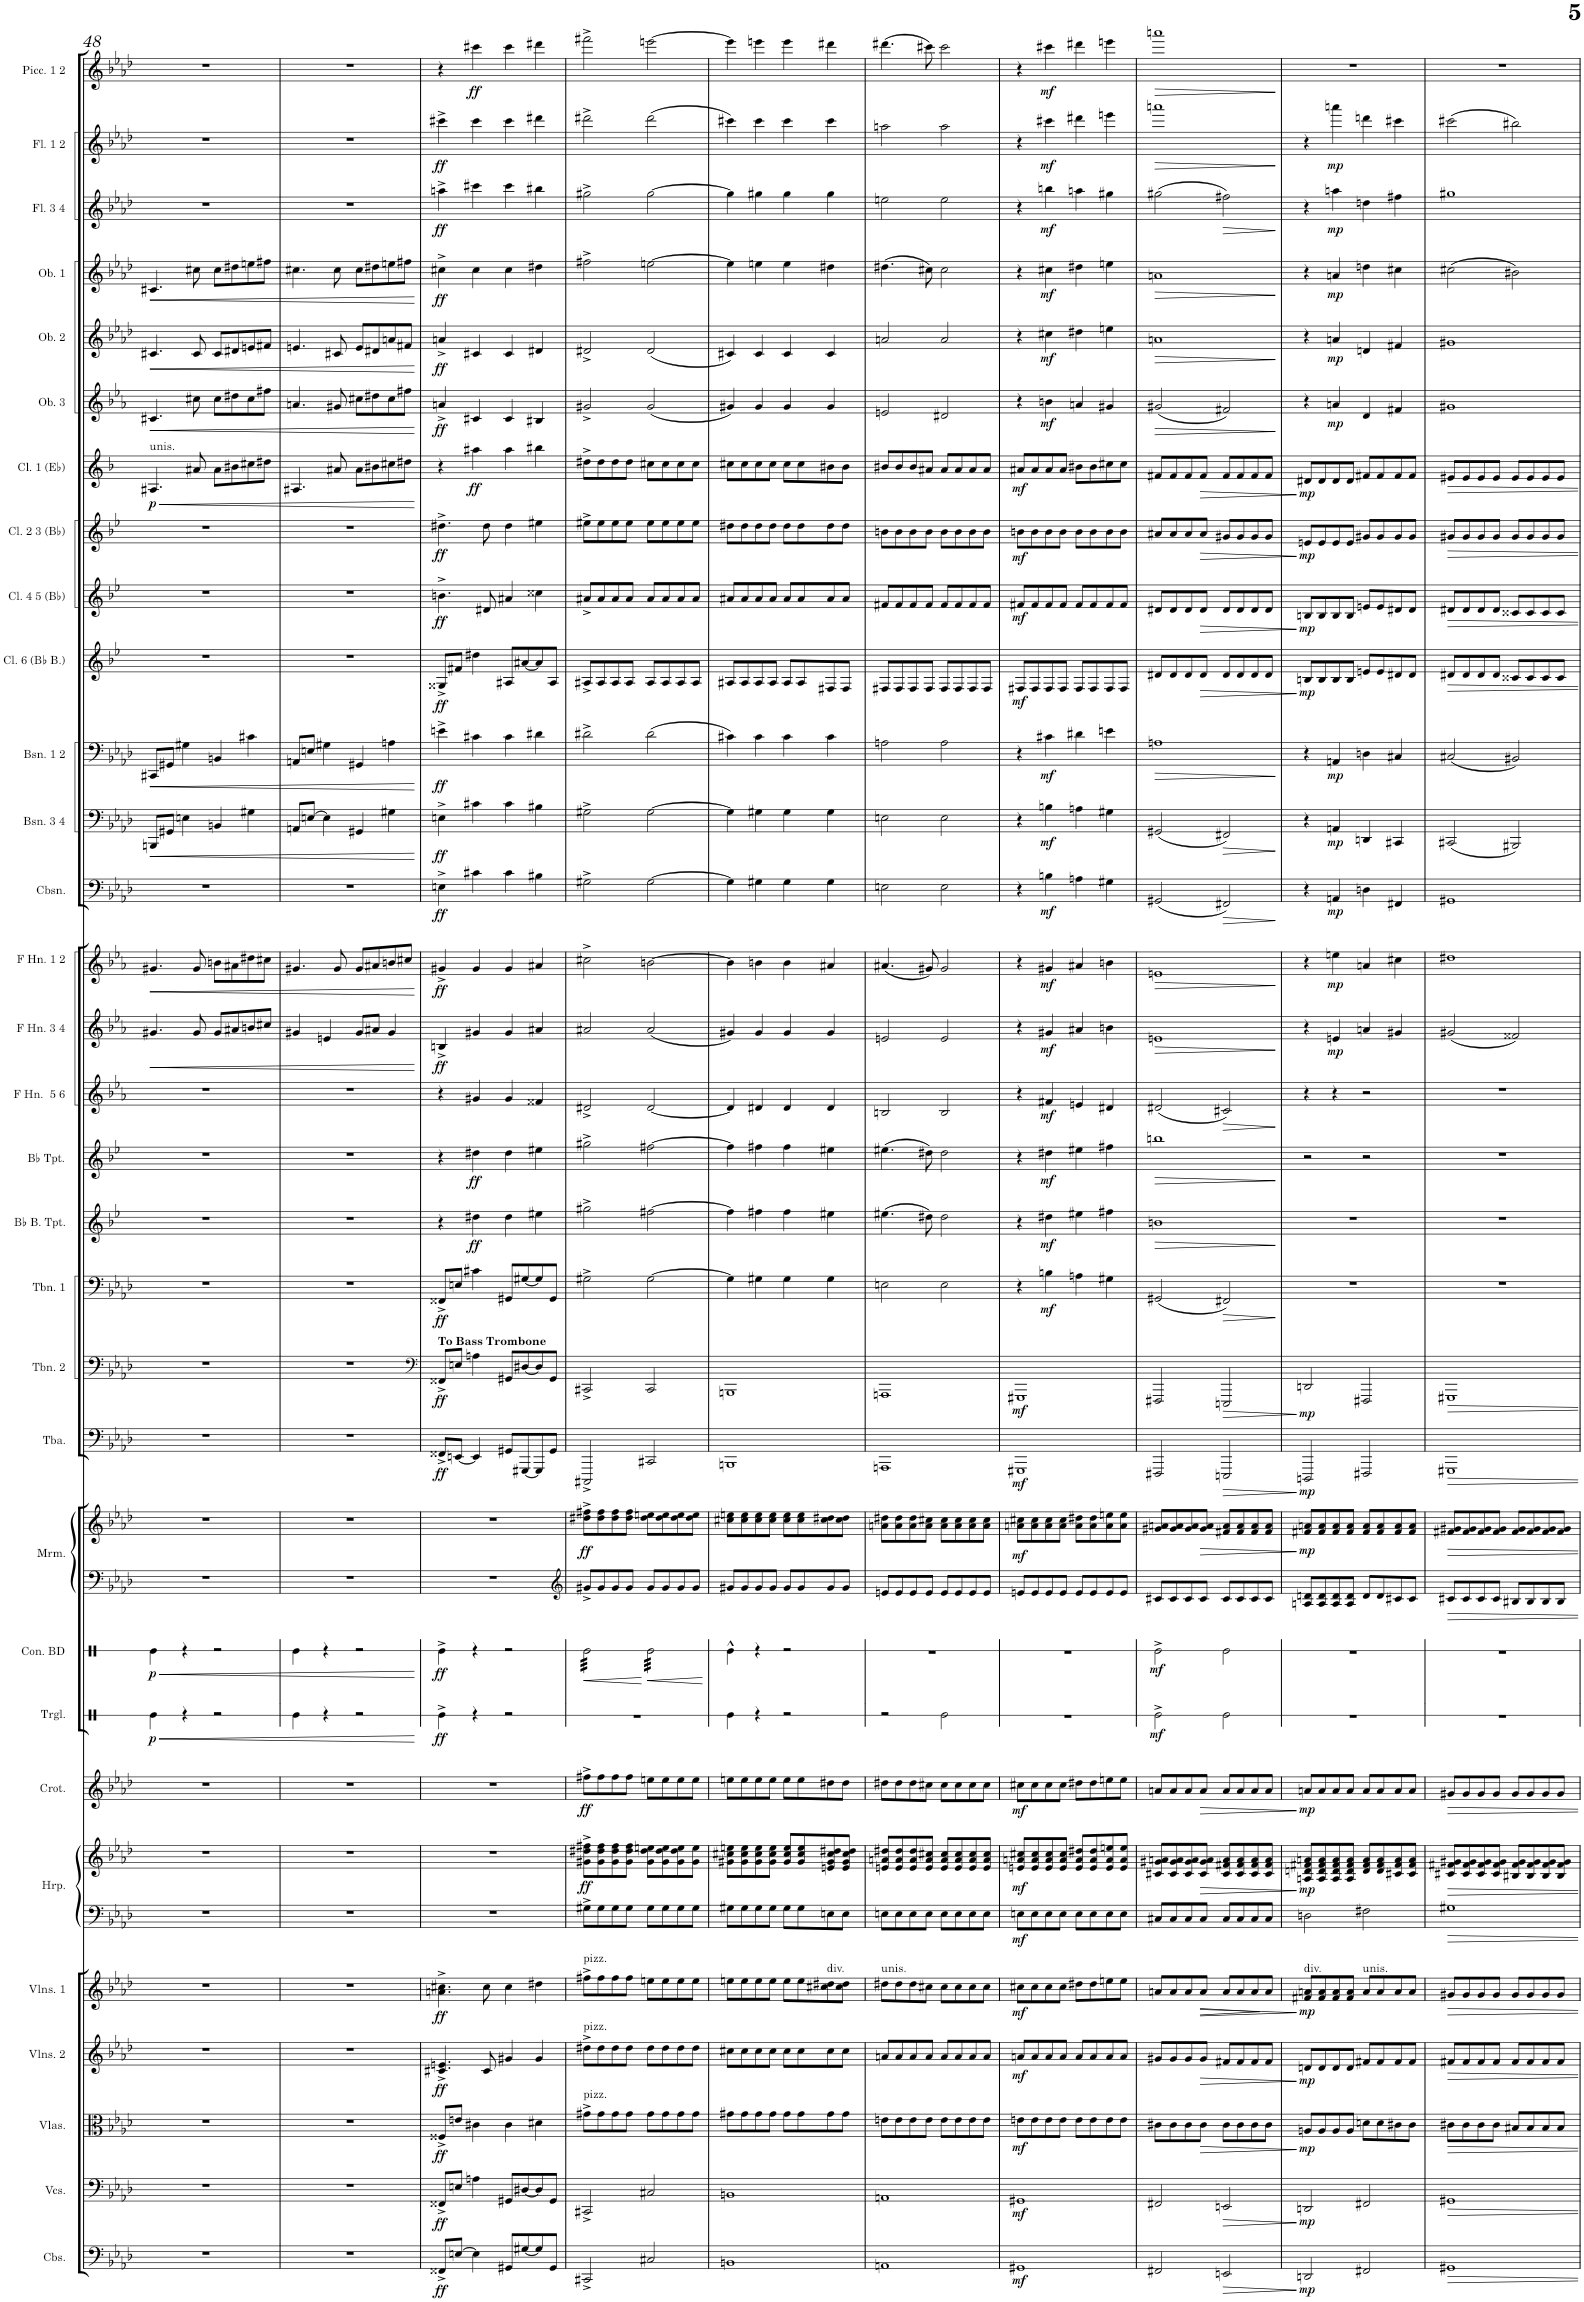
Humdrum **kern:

**kern	**dynam	**kern	**dynam	**kern	**dynam	**kern	**dynam	**kern	**dynam	**kern	**kern	**dynam	**kern	**dynam	**kern	**dynam	**kern	**dynam	**kern	**kern	**dynam	**kern	**dynam	**kern	**dynam	**kern	**dynam	**kern	**dynam	**kern	**dynam	**kern	**dynam	**kern	**dynam	**kern	**dynam	**kern	**dynam	**kern	**dynam	**kern	**dynam	**kern	**dynam	**kern	**dynam	**kern	**dynam	**kern	**dynam	**kern	**dynam	**kern	**dynam	**kern	**dynam	**kern	**dynam	**kern	**dynam	**kern	**dynam
*part31	*part31	*part30	*part30	*part29	*part29	*part28	*part28	*part27	*part27	*part26	*part26	*part26	*part25	*part25	*part24	*part24	*part23	*part23	*part22	*part22	*part22	*part21	*part21	*part20	*part20	*part19	*part19	*part18	*part18	*part17	*part17	*part16	*part16	*part15	*part15	*part14	*part14	*part13	*part13	*part12	*part12	*part11	*part11	*part10	*part10	*part9	*part9	*part8	*part8	*part7	*part7	*part6	*part6	*part5	*part5	*part4	*part4	*part3	*part3	*part2	*part2	*part1	*part1
*staff33	*staff33	*staff32	*staff32	*staff31	*staff31	*staff30	*staff30	*staff29	*staff29	*staff28	*staff27	*staff27/28	*staff26	*staff26	*staff25	*staff25	*staff24	*staff24	*staff23	*staff22	*staff22/23	*staff21	*staff21	*staff20	*staff20	*staff19	*staff19	*staff18	*staff18	*staff17	*staff17	*staff16	*staff16	*staff15	*staff15	*staff14	*staff14	*staff13	*staff13	*staff12	*staff12	*staff11	*staff11	*staff10	*staff10	*staff9	*staff9	*staff8	*staff8	*staff7	*staff7	*staff6	*staff6	*staff5	*staff5	*staff4	*staff4	*staff3	*staff3	*staff2	*staff2	*staff1	*staff1
*I"Contrabasses	*	*I"Violoncellos	*	*I"Violas	*	*I"Violins 2	*	*I"Violins 1	*	*I"Harp	*	*	*I"Crotales	*	*I"Triangle	*	*I"Concert Bass Drum	*	*I"Marimba	*	*	*I"Tuba	*	*I"Trombone 2	*	*I"Trombone 1	*	*I"Bb Bass Trumpet	*	*I"Bb Trumpet	*	*I"F Horn 5 &amp; 6	*	*I"F Horn 3 &amp; 4	*	*I"F Horn 1 &amp; 2	*	*I"Contrabassoon	*	*I"Bassoon 3 &amp; 4	*	*I"Bassoon 1 &amp; 2	*	*I"Clarinet 6 (Bb Bass)	*	*I"Clarinet 4 &amp; 5 (Bb)	*	*I"Clarinet 2 &amp; 3 (Bb)	*	*I"Clarinet 1 (Eb)	*	*I"Oboe 3 (E. Hn.)	*	*I"Oboe 2	*	*I"Oboe 1	*	*I"Flute 3 &amp; 4	*	*I"Flute 1 &amp; 2	*	*I"Piccolo 1 &amp; 2	*
*I'Cbs.	*	*I'Vcs.	*	*I'Vlas.	*	*I'Vlns. 2	*	*I'Vlns. 1	*	*I'Hrp.	*	*	*I'Crot.	*	*I'Trgl.	*	*I'Con. BD	*	*I'Mrm.	*	*	*I'Tba.	*	*I'Tbn. 2	*	*I'Tbn. 1	*	*I'Bb B. Tpt.	*	*I'Bb Tpt.	*	*I'F Hn. 5 6	*	*I'F Hn. 3 4	*	*I'F Hn. 1 2	*	*I'Cbsn.	*	*I'Bsn. 3 4	*	*I'Bsn. 1 2	*	*I'Cl. 6 (Bb B.)	*	*I'Cl. 4 5 (Bb)	*	*I'Cl. 2 3 (Bb)	*	*I'Cl. 1 (Eb)	*	*I'Ob. 3	*	*I'Ob. 2	*	*I'Ob. 1	*	*I'Fl. 3 4	*	*I'Fl. 1 2	*	*I'Picc. 1 2	*
!!LO:PB:g=z
*clefF4	*	*clefF4	*	*clefC3	*	*clefG2	*	*clefG2	*	*clefF4	*clefG2	*	*clefG2	*	*clefX	*	*clefX	*	*clefF4	*clefG2	*	*clefF4	*	*clefF4	*	*clefF4	*	*clefG2	*	*clefG2	*	*clefG2	*	*clefF4	*	*clefF4	*	*clefF4	*	*clefF4	*	*clefF4	*	*clefG2	*	*clefG2	*	*clefG2	*	*clefG2	*	*clefG2	*	*clefG2	*	*clefG2	*	*clefG2	*	*clefG2	*	*clefG2	*
*Trd7c12	*	*	*	*	*	*	*	*	*	*	*	*	*Trd-14c-24	*	*	*	*	*	*	*	*	*	*	*	*	*	*	*Trd8c14	*	*Trd1c2	*	*Trd4c7	*	*Trd4c7	*	*Trd4c7	*	*Trd7c12	*	*	*	*	*	*Trd8c14	*	*Trd1c2	*	*Trd1c2	*	*Trd-2c-3	*	*Trd4c7	*	*	*	*	*	*	*	*	*	*Trd-7c-12	*
*k[b-e-a-d-]	*	*k[b-e-a-d-]	*	*k[b-e-a-d-]	*	*k[b-e-a-d-]	*	*k[b-e-a-d-]	*	*k[b-e-a-d-]	*k[b-e-a-d-]	*	*k[b-e-a-d-]	*	*k[]	*	*k[]	*	*k[b-e-a-d-]	*k[b-e-a-d-]	*	*k[b-e-a-d-]	*	*k[b-e-a-d-]	*	*k[b-e-a-d-]	*	*k[b-e-]	*	*k[b-e-]	*	*k[b-e-a-]	*	*k[b-e-a-]	*	*k[b-e-a-]	*	*k[b-e-a-d-]	*	*k[b-e-a-d-]	*	*k[b-e-a-d-]	*	*k[b-e-]	*	*k[b-e-]	*	*k[b-e-]	*	*k[b-]	*	*k[b-e-a-]	*	*k[b-e-a-d-]	*	*k[b-e-a-d-]	*	*k[b-e-a-d-]	*	*k[b-e-a-d-]	*	*k[b-e-a-d-]	*
*M4/4	*	*M4/4	*	*M4/4	*	*M4/4	*	*M4/4	*	*M4/4	*M4/4	*	*M4/4	*	*M4/4	*	*M4/4	*	*M4/4	*M4/4	*	*M4/4	*	*M4/4	*	*M4/4	*	*M4/4	*	*M4/4	*	*M4/4	*	*M4/4	*	*M4/4	*	*M4/4	*	*M4/4	*	*M4/4	*	*M4/4	*	*M4/4	*	*M4/4	*	*M4/4	*	*M4/4	*	*M4/4	*	*M4/4	*	*M4/4	*	*M4/4	*	*M4/4	*
=48	=48	=48	=48	=48	=48	=48	=48	=48	=48	=48	=48	=48	=48	=48	=48	=48	=48	=48	=48	=48	=48	=48	=48	=48	=48	=48	=48	=48	=48	=48	=48	=48	=48	=48	=48	=48	=48	=48	=48	=48	=48	=48	=48	=48	=48	=48	=48	=48	=48	=48	=48	=48	=48	=48	=48	=48	=48	=48	=48	=48	=48	=48	=48
!	!	!	!	!	!	!	!	!	!	!	!	!	!	!	!	!	!	!	!	!	!	!	!	!	!	!	!	!	!	!	!	!	!	!	!	!	!	!	!	!	!	!	!	!	!	!	!	!	!	!LO:TX:a:t=unis.	!	!	!	!	!	!	!	!	!	!	!	!	!
!	!	!	!	!	!	!	!	!	!	!	!	!	!	!	!	!LO:HP:b	!	!LO:HP:b	!	!	!	!	!	!	!	!	!	!	!	!	!	!	!	!	!LO:HP:b	!	!LO:HP:b	!	!	!	!LO:HP:b	!	!LO:HP:b	!	!	!	!	!	!	!	!LO:HP:b	!	!LO:HP:b	!	!LO:HP:b	!	!LO:HP:b	!	!	!	!	!	!
!	!	!	!	!	!	!	!	!	!	!	!	!	!	!	!	!LO:DY:n=1:b	!	!LO:DY:n=1:b	!	!	!	!	!	!	!	!	!	!	!	!	!	!	!	!	!	!	!	!	!	!	!	!	!	!	!	!	!	!	!	!	!LO:DY:n=1:b	!	!	!	!	!	!	!	!	!	!	!	!
1r	.	1r	.	1r	.	1r	.	1r	.	1r	1r	.	1r	.	4Re\	< p	4Re\	< p	1r	1r	.	1r	.	1r	.	1r	.	1r	.	1r	.	1r	.	4.g#X/	<	4.g#X/	<	1r	.	8BBBn/L	<	8CC#X/L	<	1r	.	1r	.	1r	.	4.A#X/	< p	4.c#X/	<	4.c#X/	<	4.c#X/	<	1r	.	1r	.	1r	.
.	.	.	.	.	.	.	.	.	.	.	.	.	.	.	.	.	.	.	.	.	.	.	.	.	.	.	.	.	.	.	.	.	.	.	.	.	.	.	.	8GG#X/J	.	8GG#X/J	.	.	.	.	.	.	.	.	.	.	.	.	.	.	.	.	.	.	.	.	.
.	.	.	.	.	.	.	.	.	.	.	.	.	.	.	4r	.	4r	.	.	.	.	.	.	.	.	.	.	.	.	.	.	.	.	.	.	.	.	.	.	4En\	.	4G#X\	.	.	.	.	.	.	.	.	.	.	.	.	.	.	.	.	.	.	.	.	.
.	.	.	.	.	.	.	.	.	.	.	.	.	.	.	.	.	.	.	.	.	.	.	.	.	.	.	.	.	.	.	.	.	.	8g#/	.	8g#/	.	.	.	.	.	.	.	.	.	.	.	.	.	8a#X/	.	8cc#X\	.	8c#/	.	8cc#X\	.	.	.	.	.	.	.
.	.	.	.	.	.	.	.	.	.	.	.	.	.	.	2r	.	2r	.	.	.	.	.	.	.	.	.	.	.	.	.	.	.	.	8g#/L	.	8bn\L	.	.	.	4BBn/	.	4BBn/	.	.	.	.	.	.	.	8a#\L	.	8cc#\L	.	8c#/L	.	8cc#\L	.	.	.	.	.	.	.
.	.	.	.	.	.	.	.	.	.	.	.	.	.	.	.	.	.	.	.	.	.	.	.	.	.	.	.	.	.	.	.	.	.	8a#X/	.	8a#X\	.	.	.	.	.	.	.	.	.	.	.	.	.	8b#X\	.	8dd#X\	.	8d#X/	.	8dd#X\	.	.	.	.	.	.	.
.	.	.	.	.	.	.	.	.	.	.	.	.	.	.	.	.	.	.	.	.	.	.	.	.	.	.	.	.	.	.	.	.	.	8bn/	.	8dd#X\	.	.	.	4G#X\	.	4c#X\	.	.	.	.	.	.	.	8cc#X\	.	8cc#\	.	8en/	.	8een\	.	.	.	.	.	.	.
.	.	.	.	.	.	.	.	.	.	.	.	.	.	.	.	.	.	.	.	.	.	.	.	.	.	.	.	.	.	.	.	.	.	8cc#X/J	.	8cc#X\J	.	.	.	.	.	.	.	.	.	.	.	.	.	8dd#X\J	.	8ff#X\J	.	8f#X/J	.	8ff#X\J	.	.	.	.	.	.	.
=49	=49	=49	=49	=49	=49	=49	=49	=49	=49	=49	=49	=49	=49	=49	=49	=49	=49	=49	=49	=49	=49	=49	=49	=49	=49	=49	=49	=49	=49	=49	=49	=49	=49	=49	=49	=49	=49	=49	=49	=49	=49	=49	=49	=49	=49	=49	=49	=49	=49	=49	=49	=49	=49	=49	=49	=49	=49	=49	=49	=49	=49	=49	=49
1r	.	1r	.	1r	.	1r	.	1r	.	1r	1r	.	1r	.	4Re\	.	4Re\	.	1r	1r	.	1r	.	1r	.	1r	.	1r	.	1r	.	1r	.	4g#X/	.	4.g#X/	.	1r	.	8AAn/L	.	8AAn/L	.	1r	.	1r	.	1r	.	4.A#X/	.	4.an/	.	4.en/	.	4.cc#X\	.	1r	.	1r	.	1r	.
.	.	.	.	.	.	.	.	.	.	.	.	.	.	.	.	.	.	.	.	.	.	.	.	.	.	.	.	.	.	.	.	.	.	.	.	.	.	.	.	[8En/J	.	8En/J	.	.	.	.	.	.	.	.	.	.	.	.	.	.	.	.	.	.	.	.	.
.	.	.	.	.	.	.	.	.	.	.	.	.	.	.	4r	.	4r	.	.	.	.	.	.	.	.	.	.	.	.	.	.	.	.	4en/	.	.	.	.	.	4E\]	.	4G#X\	.	.	.	.	.	.	.	.	.	.	.	.	.	.	.	.	.	.	.	.	.
.	.	.	.	.	.	.	.	.	.	.	.	.	.	.	.	.	.	.	.	.	.	.	.	.	.	.	.	.	.	.	.	.	.	.	.	8g#/	.	.	.	.	.	.	.	.	.	.	.	.	.	8a#X/	.	8g#X/	.	8c#X/	.	8cc#\	.	.	.	.	.	.	.
.	.	.	.	.	.	.	.	.	.	.	.	.	.	.	2r	.	2r	.	.	.	.	.	.	.	.	.	.	.	.	.	.	.	.	8g#/L	.	8g#/L	.	.	.	4GG#X/	.	4GG#X/	.	.	.	.	.	.	.	8a#\L	.	8cc#X\L	.	8e/L	.	8cc#\L	.	.	.	.	.	.	.
.	.	.	.	.	.	.	.	.	.	.	.	.	.	.	.	.	.	.	.	.	.	.	.	.	.	.	.	.	.	.	.	.	.	8a#X/J	.	8a#X/	.	.	.	.	.	.	.	.	.	.	.	.	.	8b#X\	.	8dd#X\	.	8d#X/	.	8dd#X\	.	.	.	.	.	.	.
.	.	.	.	.	.	.	.	.	.	.	.	.	.	.	.	.	.	.	.	.	.	.	.	.	.	.	.	.	.	.	.	.	.	4g#/	.	8bn/	.	.	.	4G#X\	.	4An\	.	.	.	.	.	.	.	8cc#X\	.	8cc#\	.	8an/	.	8een\	.	.	.	.	.	.	.
.	.	.	.	.	.	.	.	.	.	.	.	.	.	.	.	.	.	.	.	.	.	.	.	.	.	.	.	.	.	.	.	.	.	.	.	8cc#X/J	.	.	.	.	.	.	.	.	.	.	.	.	.	8dd#X\J	.	8ff#X\J	.	8f#X/J	.	8ff#X\J	.	.	.	.	.	.	.
.	.	.	.	.	.	.	.	.	.	.	.	.	.	.	.	[	.	[	.	.	.	.	.	.	.	.	.	.	.	.	.	.	.	.	[	.	[	.	.	.	[	.	[	.	.	.	.	.	.	.	[	.	[	.	[	.	[	.	.	.	.	.	.
=50	=50	=50	=50	=50	=50	=50	=50	=50	=50	=50	=50	=50	=50	=50	=50	=50	=50	=50	=50	=50	=50	=50	=50	=50	=50	=50	=50	=50	=50	=50	=50	=50	=50	=50	=50	=50	=50	=50	=50	=50	=50	=50	=50	=50	=50	=50	=50	=50	=50	=50	=50	=50	=50	=50	=50	=50	=50	=50	=50	=50	=50	=50	=50
*	*	*	*	*	*	*	*	*	*	*	*	*	*	*	*	*	*	*	*	*	*	*	*	*clefF4	*	*	*	*	*	*	*	*	*	*	*	*	*	*	*	*	*	*	*	*	*	*	*	*	*	*	*	*	*	*	*	*	*	*	*	*	*	*	*
!	!	!	!	!	!	!	!	!	!	!	!	!	!	!	!	!	!	!	!	!	!	!	!	!LO:TX:a:B:t=To Bass Trombone	!	!	!	!	!	!	!	!	!	!	!	!	!	!	!	!	!	!	!	!	!	!	!	!	!	!	!	!	!	!	!	!	!	!	!	!	!	!	!
!	!LO:DY:b	!	!LO:DY:b	!	!LO:DY:b	!	!LO:DY:b	!	!LO:DY:b	!	!	!	!	!	!	!LO:DY:b	!	!LO:DY:b	!	!	!	!	!LO:DY:b	!	!LO:DY:b	!	!LO:DY:b	!	!	!	!	!	!	!	!LO:DY:b	!	!LO:DY:b	!	!LO:DY:b	!	!LO:DY:b	!	!LO:DY:b	!	!LO:DY:b	!	!LO:DY:b	!	!LO:DY:b	!	!	!	!LO:DY:b	!	!LO:DY:b	!	!LO:DY:b	!	!LO:DY:b	!	!LO:DY:b	!	!
8FF##X^/L	ff	8FF##X^/L	ff	8F##X^/L	ff	4.c#X/^ 4.en/^	ff	4.an\^ 4.cc#X\^	ff	1r	1r	.	1r	.	4Re^\	ff	4Re^\	ff	1r	1r	.	8FF##X^/L	ff	8FF##X^/L	ff	8FF##X^/L	ff	4r	.	4r	.	4r	.	4Bn^/	ff	4g#X^/	ff	4En^\	ff	4En^\	ff	4en^\	ff	8G##X^/L	ff	4.bn^\	ff	4.dd#X^\	ff	4r	.	4an^/	ff	4an^/	ff	4cc#X^\	ff	4aan^\	ff	4ccc#X^\	ff	4r	.
[8En/J	.	8En/J	.	8en/J	.	.	.	.	.	.	.	.	.	.	.	.	.	.	.	.	.	[8EEn/J	.	8En/J	.	8En/J	.	.	.	.	.	.	.	.	.	.	.	.	.	.	.	.	.	8f#X/J	.	.	.	.	.	.	.	.	.	.	.	.	.	.	.	.	.	.	.
!	!	!	!	!	!	!	!	!	!	!	!	!	!	!	!	!	!	!	!	!	!	!	!	!	!	!	!	!	!LO:DY:b	!	!LO:DY:b	!	!	!	!	!	!	!	!	!	!	!	!	!	!	!	!	!	!	!	!LO:DY:b	!	!	!	!	!	!	!	!	!	!	!	!LO:DY:b
4E\]	.	4An\	.	4c#X\	.	.	.	.	.	.	.	.	.	.	4r	.	4r	.	.	.	.	4EE/]	.	4An\	.	4c#X\	.	4dd#X\	ff	4dd#X\	ff	4g#X/	.	4g#X/	.	4g#/	.	4c#X\	.	4c#X\	.	4c#X\	.	4dd#X\	.	.	.	.	.	4aa#X\	ff	4c#X/	.	4c#X/	.	4cc#\	.	4ccc#X\	.	4ccc#\	.	4ccc#X\	ff
.	.	.	.	.	.	8c#/	.	8cc#\	.	.	.	.	.	.	.	.	.	.	.	.	.	.	.	.	.	.	.	.	.	.	.	.	.	.	.	.	.	.	.	.	.	.	.	.	.	8d#X/	.	8dd#\	.	.	.	.	.	.	.	.	.	.	.	.	.	.	.
8GG#X/L	.	8GG#X/L	.	4c#\	.	4g#X/	.	4cc#\	.	.	.	.	.	.	2r	.	2r	.	.	.	.	8GG#X/L	.	8GG#X/L	.	8GG#X/L	.	4dd#\	.	4dd#\	.	4g#/	.	4g#/	.	4g#/	.	4c#\	.	4c#\	.	4c#\	.	8A#X/L	.	4a#X/	.	4dd#\	.	4aa#\	.	4c#/	.	4c#/	.	4cc#\	.	4ccc#\	.	4ccc#\	.	4ccc#\	.
[8G#X/	.	[8D#X/	.	.	.	.	.	.	.	.	.	.	.	.	.	.	.	.	.	.	.	[8GGG#X/	.	[8D#X/	.	[8G#X/	.	.	.	.	.	.	.	.	.	.	.	.	.	.	.	.	.	[8a#X/	.	.	.	.	.	.	.	.	.	.	.	.	.	.	.	.	.	.	.
8G#/]	.	8D#/]	.	4d#X\	.	4g#/	.	4dd#X\	.	.	.	.	.	.	.	.	.	.	.	.	.	8GGG#/]	.	8D#/]	.	8G#/]	.	4ee#X\	.	4ee#X\	.	4f##X/	.	4a#X/	.	4a#X/	.	4B#X\	.	4B#X\	.	4d#X\	.	8a#/]	.	4cc##X\	.	4ee#X\	.	4bb#X\	.	4B#X/	.	4d#X/	.	4dd#X\	.	4bb#X\	.	4ddd#X\	.	4ddd#X\	.
8GG#/J	.	8GG#/J	.	.	.	.	.	.	.	.	.	.	.	.	.	.	.	.	.	.	.	8GG#/J	.	8GG#/J	.	8GG#/J	.	.	.	.	.	.	.	.	.	.	.	.	.	.	.	.	.	8A#/J	.	.	.	.	.	.	.	.	.	.	.	.	.	.	.	.	.	.	.
=51	=51	=51	=51	=51	=51	=51	=51	=51	=51	=51	=51	=51	=51	=51	=51	=51	=51	=51	=51	=51	=51	=51	=51	=51	=51	=51	=51	=51	=51	=51	=51	=51	=51	=51	=51	=51	=51	=51	=51	=51	=51	=51	=51	=51	=51	=51	=51	=51	=51	=51	=51	=51	=51	=51	=51	=51	=51	=51	=51	=51	=51	=51	=51
*	*	*	*	*	*	*	*	*	*	*	*	*	*	*	*	*	*	*	*clefG2	*	*	*	*	*	*	*	*	*	*	*	*	*	*	*	*	*	*	*	*	*	*	*	*	*	*	*	*	*	*	*	*	*	*	*	*	*	*	*	*	*	*	*	*
!	!	!	!	!	!	!	!	!LO:TX:a:t=pizz.	!	!	!	!	!	!	!	!	!	!	!	!	!	!	!	!	!	!	!	!	!	!	!	!	!	!	!	!	!	!	!	!	!	!	!	!	!	!	!	!	!	!	!	!	!	!	!	!	!	!	!	!	!	!	!
!	!	!	!	!	!	!LO:TX:a:t=pizz.	!	!	!	!	!	!	!	!	!	!	!	!	!	!	!	!	!	!	!	!	!	!	!	!	!	!	!	!	!	!	!	!	!	!	!	!	!	!	!	!	!	!	!	!	!	!	!	!	!	!	!	!	!	!	!	!	!
!	!	!	!	!LO:TX:a:t=pizz.	!	!	!	!	!	!	!	!	!	!	!	!	!	!	!	!	!	!	!	!	!	!	!	!	!	!	!	!	!	!	!	!	!	!	!	!	!	!	!	!	!	!	!	!	!	!	!	!	!	!	!	!	!	!	!	!	!	!	!
!	!	!	!	!	!	!	!	!	!	!	!	!LO:DY:b	!	!LO:DY:b	!	!	!	!LO:HP:b	!	!	!LO:DY:b	!	!	!	!	!	!	!	!	!	!	!	!	!	!	!	!	!	!	!	!	!	!	!	!	!	!	!	!	!	!	!	!	!	!	!	!	!	!	!	!	!	!
*	*	*	*	*	*	*	*	*	*	*	*	*	*	*	*	*	*tremolo	*	*	*	*	*	*	*	*	*	*	*	*	*	*	*	*	*	*	*	*	*	*	*	*	*	*	*	*	*	*	*	*	*	*	*	*	*	*	*	*	*	*	*	*	*	*
2CC#X^/	.	2CC#X^/	.	8g#X^\L	.	8dd#X^\L	.	8ff#X^\L	.	8G#X^\L	8g#X\^ 8dd#X\^ 8ff#X\^L	ff	8ff#X^\L	ff	1r	.	32Re\LLL	<	8g#X^/L	8dd#X\^ 8ff#X\^L	ff	2CCC#X^/	.	2CC#X^/	.	2G#X^\	.	2gg#X^\	.	2gg#X^\	.	2d#X^/	.	2a#X/	.	2cc#X^\	.	2G#X^\	.	2G#X^\	.	2d#X^\	.	8A#X^/L	.	8a#X^/L	.	8ee#X^\L	.	8dd#X^\L	.	2g#X^/	.	2d#X^/	.	2ff#X^\	.	2gg#X^\	.	2ddd#X^\	.	2fff#X^\	.
.	.	.	.	.	.	.	.	.	.	.	.	.	.	.	.	.	32Re\	.	.	.	.	.	.	.	.	.	.	.	.	.	.	.	.	.	.	.	.	.	.	.	.	.	.	.	.	.	.	.	.	.	.	.	.	.	.	.	.	.	.	.	.	.	.
.	.	.	.	.	.	.	.	.	.	.	.	.	.	.	.	.	32Re\	.	.	.	.	.	.	.	.	.	.	.	.	.	.	.	.	.	.	.	.	.	.	.	.	.	.	.	.	.	.	.	.	.	.	.	.	.	.	.	.	.	.	.	.	.	.
.	.	.	.	.	.	.	.	.	.	.	.	.	.	.	.	.	32Re\	.	.	.	.	.	.	.	.	.	.	.	.	.	.	.	.	.	.	.	.	.	.	.	.	.	.	.	.	.	.	.	.	.	.	.	.	.	.	.	.	.	.	.	.	.	.
.	.	.	.	8g#\	.	8dd#\	.	8ff#\	.	8G#\	8g#\ 8dd#\ 8ff#\	.	8ff#\	.	.	.	32Re\	.	8g#/	8dd#\ 8ff#\	.	.	.	.	.	.	.	.	.	.	.	.	.	.	.	.	.	.	.	.	.	.	.	8A#/	.	8a#/	.	8ee#\	.	8dd#\	.	.	.	.	.	.	.	.	.	.	.	.	.
.	.	.	.	.	.	.	.	.	.	.	.	.	.	.	.	.	32Re\	.	.	.	.	.	.	.	.	.	.	.	.	.	.	.	.	.	.	.	.	.	.	.	.	.	.	.	.	.	.	.	.	.	.	.	.	.	.	.	.	.	.	.	.	.	.
.	.	.	.	.	.	.	.	.	.	.	.	.	.	.	.	.	32Re\	.	.	.	.	.	.	.	.	.	.	.	.	.	.	.	.	.	.	.	.	.	.	.	.	.	.	.	.	.	.	.	.	.	.	.	.	.	.	.	.	.	.	.	.	.	.
.	.	.	.	.	.	.	.	.	.	.	.	.	.	.	.	.	32Re\	.	.	.	.	.	.	.	.	.	.	.	.	.	.	.	.	.	.	.	.	.	.	.	.	.	.	.	.	.	.	.	.	.	.	.	.	.	.	.	.	.	.	.	.	.	.
.	.	.	.	8g#\	.	8dd#\	.	8ff#\	.	8G#\	8g#\ 8dd#\ 8ff#\	.	8ff#\	.	.	.	32Re\	.	8g#/	8dd#\ 8ff#\	.	.	.	.	.	.	.	.	.	.	.	.	.	.	.	.	.	.	.	.	.	.	.	8A#/	.	8a#/	.	8ee#\	.	8dd#\	.	.	.	.	.	.	.	.	.	.	.	.	.
.	.	.	.	.	.	.	.	.	.	.	.	.	.	.	.	.	32Re\	.	.	.	.	.	.	.	.	.	.	.	.	.	.	.	.	.	.	.	.	.	.	.	.	.	.	.	.	.	.	.	.	.	.	.	.	.	.	.	.	.	.	.	.	.	.
.	.	.	.	.	.	.	.	.	.	.	.	.	.	.	.	.	32Re\	.	.	.	.	.	.	.	.	.	.	.	.	.	.	.	.	.	.	.	.	.	.	.	.	.	.	.	.	.	.	.	.	.	.	.	.	.	.	.	.	.	.	.	.	.	.
.	.	.	.	.	.	.	.	.	.	.	.	.	.	.	.	.	32Re\	.	.	.	.	.	.	.	.	.	.	.	.	.	.	.	.	.	.	.	.	.	.	.	.	.	.	.	.	.	.	.	.	.	.	.	.	.	.	.	.	.	.	.	.	.	.
.	.	.	.	8g#\J	.	8dd#\J	.	8ff#\J	.	8G#\J	8g#\ 8dd#\ 8ff#\J	.	8ff#\J	.	.	.	32Re\	.	8g#/J	8dd#\ 8ff#\J	.	.	.	.	.	.	.	.	.	.	.	.	.	.	.	.	.	.	.	.	.	.	.	8A#/J	.	8a#/J	.	8ee#\J	.	8dd#\J	.	.	.	.	.	.	.	.	.	.	.	.	.
.	.	.	.	.	.	.	.	.	.	.	.	.	.	.	.	.	32Re\	.	.	.	.	.	.	.	.	.	.	.	.	.	.	.	.	.	.	.	.	.	.	.	.	.	.	.	.	.	.	.	.	.	.	.	.	.	.	.	.	.	.	.	.	.	.
.	.	.	.	.	.	.	.	.	.	.	.	.	.	.	.	.	32Re\	.	.	.	.	.	.	.	.	.	.	.	.	.	.	.	.	.	.	.	.	.	.	.	.	.	.	.	.	.	.	.	.	.	.	.	.	.	.	.	.	.	.	.	.	.	.
.	.	.	.	.	.	.	.	.	.	.	.	.	.	.	.	.	32Re\JJJ	.	.	.	.	.	.	.	.	.	.	.	.	.	.	.	.	.	.	.	.	.	.	.	.	.	.	.	.	.	.	.	.	.	.	.	.	.	.	.	.	.	.	.	.	.	.
!	!	!	!	!	!	!	!	!	!	!	!	!	!	!	!	!	!	!LO:HP:n=1:b	!	!	!	!	!	!	!	!	!	!	!	!	!	!	!	!	!	!	!	!	!	!	!	!	!	!	!	!	!	!	!	!	!	!	!	!	!	!	!	!	!	!	!	!	!
2C#X/	.	2C#X/	.	8g#\L	.	8dd#\L	.	8een\L	.	8G#\L	8g#\ 8dd#\ 8een\L	.	8een\L	.	.	.	32Re\LLL	[ <	8g#/L	8dd#\ 8een\L	.	2CC#X/	.	2CC#/	.	[2G#\	.	[2ff#X\	.	[2ff#X\	.	[2d#/	.	(2a#/	.	[2bn\	.	[2G#\	.	[2G#\	.	(2d#\	.	8A#/L	.	8a#/L	.	8ee#\L	.	8cc#X\L	.	(2g#/	.	(2d#/	.	[2een\	.	[2gg#\	.	(2ddd#\	.	[2eeen\	.
.	.	.	.	.	.	.	.	.	.	.	.	.	.	.	.	.	32Re\	.	.	.	.	.	.	.	.	.	.	.	.	.	.	.	.	.	.	.	.	.	.	.	.	.	.	.	.	.	.	.	.	.	.	.	.	.	.	.	.	.	.	.	.	.	.
.	.	.	.	.	.	.	.	.	.	.	.	.	.	.	.	.	32Re\	.	.	.	.	.	.	.	.	.	.	.	.	.	.	.	.	.	.	.	.	.	.	.	.	.	.	.	.	.	.	.	.	.	.	.	.	.	.	.	.	.	.	.	.	.	.
.	.	.	.	.	.	.	.	.	.	.	.	.	.	.	.	.	32Re\	.	.	.	.	.	.	.	.	.	.	.	.	.	.	.	.	.	.	.	.	.	.	.	.	.	.	.	.	.	.	.	.	.	.	.	.	.	.	.	.	.	.	.	.	.	.
.	.	.	.	8g#\	.	8dd#\	.	8ee\	.	8G#\	8g#\ 8dd#\ 8ee\	.	8ee\	.	.	.	32Re\	.	8g#/	8dd#\ 8ee\	.	.	.	.	.	.	.	.	.	.	.	.	.	.	.	.	.	.	.	.	.	.	.	8A#/	.	8a#/	.	8ee#\	.	8cc#\	.	.	.	.	.	.	.	.	.	.	.	.	.
.	.	.	.	.	.	.	.	.	.	.	.	.	.	.	.	.	32Re\	.	.	.	.	.	.	.	.	.	.	.	.	.	.	.	.	.	.	.	.	.	.	.	.	.	.	.	.	.	.	.	.	.	.	.	.	.	.	.	.	.	.	.	.	.	.
.	.	.	.	.	.	.	.	.	.	.	.	.	.	.	.	.	32Re\	.	.	.	.	.	.	.	.	.	.	.	.	.	.	.	.	.	.	.	.	.	.	.	.	.	.	.	.	.	.	.	.	.	.	.	.	.	.	.	.	.	.	.	.	.	.
.	.	.	.	.	.	.	.	.	.	.	.	.	.	.	.	.	32Re\	.	.	.	.	.	.	.	.	.	.	.	.	.	.	.	.	.	.	.	.	.	.	.	.	.	.	.	.	.	.	.	.	.	.	.	.	.	.	.	.	.	.	.	.	.	.
.	.	.	.	8g#\	.	8dd#\	.	8ee\	.	8G#\	8g#\ 8dd#\ 8ee\	.	8ee\	.	.	.	32Re\	.	8g#/	8dd#\ 8ee\	.	.	.	.	.	.	.	.	.	.	.	.	.	.	.	.	.	.	.	.	.	.	.	8A#/	.	8a#/	.	8ee#\	.	8cc#\	.	.	.	.	.	.	.	.	.	.	.	.	.
.	.	.	.	.	.	.	.	.	.	.	.	.	.	.	.	.	32Re\	.	.	.	.	.	.	.	.	.	.	.	.	.	.	.	.	.	.	.	.	.	.	.	.	.	.	.	.	.	.	.	.	.	.	.	.	.	.	.	.	.	.	.	.	.	.
.	.	.	.	.	.	.	.	.	.	.	.	.	.	.	.	.	32Re\	.	.	.	.	.	.	.	.	.	.	.	.	.	.	.	.	.	.	.	.	.	.	.	.	.	.	.	.	.	.	.	.	.	.	.	.	.	.	.	.	.	.	.	.	.	.
.	.	.	.	.	.	.	.	.	.	.	.	.	.	.	.	.	32Re\	.	.	.	.	.	.	.	.	.	.	.	.	.	.	.	.	.	.	.	.	.	.	.	.	.	.	.	.	.	.	.	.	.	.	.	.	.	.	.	.	.	.	.	.	.	.
.	.	.	.	8g#\J	.	8dd#\J	.	8ee\J	.	8G#\J	8g#\ 8ee\J	.	8ee\J	.	.	.	32Re\	.	8g#/J	8dd#\ 8ee\J	.	.	.	.	.	.	.	.	.	.	.	.	.	.	.	.	.	.	.	.	.	.	.	8A#/J	.	8a#/J	.	8ee#\J	.	8cc#\J	.	.	.	.	.	.	.	.	.	.	.	.	.
.	.	.	.	.	.	.	.	.	.	.	.	.	.	.	.	.	32Re\	.	.	.	.	.	.	.	.	.	.	.	.	.	.	.	.	.	.	.	.	.	.	.	.	.	.	.	.	.	.	.	.	.	.	.	.	.	.	.	.	.	.	.	.	.	.
.	.	.	.	.	.	.	.	.	.	.	.	.	.	.	.	.	32Re\	.	.	.	.	.	.	.	.	.	.	.	.	.	.	.	.	.	.	.	.	.	.	.	.	.	.	.	.	.	.	.	.	.	.	.	.	.	.	.	.	.	.	.	.	.	.
.	.	.	.	.	.	.	.	.	.	.	.	.	.	.	.	.	32Re\JJJ	.	.	.	.	.	.	.	.	.	.	.	.	.	.	.	.	.	.	.	.	.	.	.	.	.	.	.	.	.	.	.	.	.	.	.	.	.	.	.	.	.	.	.	.	.	.
*	*	*	*	*	*	*	*	*	*	*	*	*	*	*	*	*	*Xtremolo	*	*	*	*	*	*	*	*	*	*	*	*	*	*	*	*	*	*	*	*	*	*	*	*	*	*	*	*	*	*	*	*	*	*	*	*	*	*	*	*	*	*	*	*	*	*
.	.	.	.	.	.	.	.	.	.	.	.	.	.	.	.	.	.	[	.	.	.	.	.	.	.	.	.	.	.	.	.	.	.	.	.	.	.	.	.	.	.	.	.	.	.	.	.	.	.	.	.	.	.	.	.	.	.	.	.	.	.	.	.
=52	=52	=52	=52	=52	=52	=52	=52	=52	=52	=52	=52	=52	=52	=52	=52	=52	=52	=52	=52	=52	=52	=52	=52	=52	=52	=52	=52	=52	=52	=52	=52	=52	=52	=52	=52	=52	=52	=52	=52	=52	=52	=52	=52	=52	=52	=52	=52	=52	=52	=52	=52	=52	=52	=52	=52	=52	=52	=52	=52	=52	=52	=52	=52
1BBn	.	1BBn	.	8g#X\L	.	8cc#X\L	.	8een\L	.	8G#X\L	8g#X\ 8cc#X\ 8een\L	.	8een\L	.	4Re\	.	4Re^^\	.	8g#X/L	8cc#X\ 8een\L	.	1BBBn	.	1BBBn	.	4G#\]	.	4ff#\]	.	4ff#\]	.	4d#/]	.	4g#X/)	.	4b\]	.	4G#\]	.	4G#\]	.	4c#X\)	.	8A#X/L	.	8a#X/L	.	8dd#X\L	.	8cc#X\L	.	4g#X/)	.	4c#X/)	.	4ee\]	.	4gg#\]	.	4ccc#X\)	.	4eee\]	.
.	.	.	.	8g#\	.	8cc#\	.	8ee\	.	8G#\	8g#\ 8cc#\ 8ee\	.	8ee\	.	.	.	.	.	8g#/	8cc#\ 8ee\	.	.	.	.	.	.	.	.	.	.	.	.	.	.	.	.	.	.	.	.	.	.	.	8A#/	.	8a#/	.	8dd#\	.	8cc#\	.	.	.	.	.	.	.	.	.	.	.	.	.
.	.	.	.	8g#\	.	8cc#\	.	8ee\	.	8G#\	8g#\ 8cc#\ 8ee\	.	8ee\	.	4r	.	4r	.	8g#/	8cc#\ 8ee\	.	.	.	.	.	4G#X\	.	4ff#X\	.	4ff#X\	.	4d#X/	.	4g#/	.	4bn\	.	4G#X\	.	4G#X\	.	4c#\	.	8A#/	.	8a#/	.	8dd#\	.	8cc#\	.	4g#/	.	4c#/	.	4een\	.	4gg#X\	.	4ccc#\	.	4eeen\	.
.	.	.	.	8g#\J	.	8cc#\J	.	8ee\J	.	8G#\J	8g#\ 8cc#\ 8ee\J	.	8ee\J	.	.	.	.	.	8g#/J	8cc#\ 8ee\J	.	.	.	.	.	.	.	.	.	.	.	.	.	.	.	.	.	.	.	.	.	.	.	8A#/J	.	8a#/J	.	8dd#\J	.	8cc#\J	.	.	.	.	.	.	.	.	.	.	.	.	.
.	.	.	.	8g#\L	.	8cc#\L	.	8ee\L	.	8G#\L	8g#/ 8cc#/ 8ee/L	.	8ee\L	.	2r	.	2r	.	8g#/L	8cc#\ 8ee\L	.	.	.	.	.	4G#\	.	4ff#\	.	4ff#\	.	4d#/	.	4g#/	.	4b\	.	4G#\	.	4G#\	.	4c#\	.	8A#/L	.	8a#/L	.	8dd#\L	.	8cc#\L	.	4g#/	.	4c#/	.	4ee\	.	4gg#\	.	4ccc#\	.	4eee\	.
.	.	.	.	8g#\	.	8cc#\	.	8ee\	.	8G#\	8g#/ 8cc#/ 8ee/	.	8ee\	.	.	.	.	.	8g#/	8cc#\ 8ee\	.	.	.	.	.	.	.	.	.	.	.	.	.	.	.	.	.	.	.	.	.	.	.	8A#/	.	8a#/	.	8dd#\	.	8cc#\	.	.	.	.	.	.	.	.	.	.	.	.	.
!	!	!	!	!	!	!	!	!LO:TX:a:t=div.	!	!	!	!	!	!	!	!	!	!	!	!	!	!	!	!	!	!	!	!	!	!	!	!	!	!	!	!	!	!	!	!	!	!	!	!	!	!	!	!	!	!	!	!	!	!	!	!	!	!	!	!	!	!	!
.	.	.	.	8g#\	.	8cc#\	.	8cc#X\ 8dd#X\	.	8En\	8en/ 8g#/ 8cc#/ 8dd#X/	.	8dd#X\	.	.	.	.	.	8g#/	8cc#\ 8dd#X\	.	.	.	.	.	4G#\	.	4ee#X\	.	4ee#X\	.	4d#/	.	4g#/	.	4a#X/	.	4G#\	.	4G#\	.	4c#\	.	8F#X/	.	8a#/	.	8dd#\	.	8b#X\	.	4g#/	.	4c#/	.	4dd#X\	.	4gg#\	.	4ccc#\	.	4ddd#X\	.
.	.	.	.	8g#\J	.	8cc#\J	.	8cc#\ 8dd#\J	.	8E\J	8e/ 8g#/ 8cc#/ 8dd#/J	.	8dd#\J	.	.	.	.	.	8g#/J	8cc#\ 8dd#\J	.	.	.	.	.	.	.	.	.	.	.	.	.	.	.	.	.	.	.	.	.	.	.	8F#/J	.	8a#/J	.	8dd#\J	.	8b#\J	.	.	.	.	.	.	.	.	.	.	.	.	.
=53	=53	=53	=53	=53	=53	=53	=53	=53	=53	=53	=53	=53	=53	=53	=53	=53	=53	=53	=53	=53	=53	=53	=53	=53	=53	=53	=53	=53	=53	=53	=53	=53	=53	=53	=53	=53	=53	=53	=53	=53	=53	=53	=53	=53	=53	=53	=53	=53	=53	=53	=53	=53	=53	=53	=53	=53	=53	=53	=53	=53	=53	=53	=53
!	!	!	!	!	!	!	!	!LO:TX:a:t=unis.	!	!	!	!	!	!	!	!	!	!	!	!	!	!	!	!	!	!	!	!	!	!	!	!	!	!	!	!	!	!	!	!	!	!	!	!	!	!	!	!	!	!	!	!	!	!	!	!	!	!	!	!	!	!	!
1AAn	.	1AAn	.	8en\L	.	8an/L	.	8dd#X\L	.	8En\L	8en/ 8an/ 8dd#X/L	.	8dd#X\L	.	2r	.	1r	.	8en/L	8an\ 8dd#X\L	.	1AAAn	.	1AAAn	.	2En\	.	(4.ee#X\	.	(4.ee#X\	.	2Bn/	.	2en/	.	(4.a#X/	.	2En\	.	2En\	.	2An\	.	8F#X/L	.	8f#X/L	.	8bn\L	.	8b#X/L	.	2en/	.	2an/	.	(4.dd#X\	.	2een\	.	2aan\	.	(4.ddd#X\	.
.	.	.	.	8e\	.	8a/	.	8dd#\	.	8E\	8e/ 8a/ 8dd#/	.	8dd#\	.	.	.	.	.	8e/	8a\ 8dd#\	.	.	.	.	.	.	.	.	.	.	.	.	.	.	.	.	.	.	.	.	.	.	.	8F#/	.	8f#/	.	8b\	.	8b#/	.	.	.	.	.	.	.	.	.	.	.	.	.
.	.	.	.	8e\	.	8a/	.	8dd#\	.	8E\	8e/ 8a/ 8dd#/	.	8dd#\	.	.	.	.	.	8e/	8a\ 8dd#\	.	.	.	.	.	.	.	.	.	.	.	.	.	.	.	.	.	.	.	.	.	.	.	8F#/	.	8f#/	.	8b\	.	8b#/	.	.	.	.	.	.	.	.	.	.	.	.	.
.	.	.	.	8e\J	.	8a/J	.	8cc#X\J	.	8E\J	8e/ 8a/ 8cc#X/J	.	8cc#X\J	.	.	.	.	.	8e/J	8a\ 8cc#X\J	.	.	.	.	.	.	.	8dd#X\)	.	8dd#X\)	.	.	.	.	.	8g#X/)	.	.	.	.	.	.	.	8F#/J	.	8f#/J	.	8b\J	.	8a#X/J	.	.	.	.	.	8cc#X\)	.	.	.	.	.	8ccc#X\)	.
.	.	.	.	8e\L	.	8a/L	.	8cc#\L	.	8E\L	8e/ 8a/ 8cc#/L	.	8cc#\L	.	2Re\	.	.	.	8e/L	8a\ 8cc#\L	.	.	.	.	.	2E\	.	2dd#\	.	2dd#\	.	2B/	.	2e/	.	2g#/	.	2E\	.	2E\	.	2A\	.	8F#/L	.	8f#/L	.	8b\L	.	8a#/L	.	2d#X/	.	2a/	.	2cc#\	.	2ee\	.	2aa\	.	2ccc#\	.
.	.	.	.	8e\	.	8a/	.	8cc#\	.	8E\	8e/ 8a/ 8cc#/	.	8cc#\	.	.	.	.	.	8e/	8a\ 8cc#\	.	.	.	.	.	.	.	.	.	.	.	.	.	.	.	.	.	.	.	.	.	.	.	8F#/	.	8f#/	.	8b\	.	8a#/	.	.	.	.	.	.	.	.	.	.	.	.	.
.	.	.	.	8e\	.	8a/	.	8cc#\	.	8E\	8e/ 8a/ 8cc#/	.	8cc#\	.	.	.	.	.	8e/	8a\ 8cc#\	.	.	.	.	.	.	.	.	.	.	.	.	.	.	.	.	.	.	.	.	.	.	.	8F#/	.	8f#/	.	8b\	.	8a#/	.	.	.	.	.	.	.	.	.	.	.	.	.
.	.	.	.	8e\J	.	8a/J	.	8cc#\J	.	8E\J	8e/ 8a/ 8cc#/J	.	8cc#\J	.	.	.	.	.	8e/J	8a\ 8cc#\J	.	.	.	.	.	.	.	.	.	.	.	.	.	.	.	.	.	.	.	.	.	.	.	8F#/J	.	8f#/J	.	8b\J	.	8a#/J	.	.	.	.	.	.	.	.	.	.	.	.	.
=54	=54	=54	=54	=54	=54	=54	=54	=54	=54	=54	=54	=54	=54	=54	=54	=54	=54	=54	=54	=54	=54	=54	=54	=54	=54	=54	=54	=54	=54	=54	=54	=54	=54	=54	=54	=54	=54	=54	=54	=54	=54	=54	=54	=54	=54	=54	=54	=54	=54	=54	=54	=54	=54	=54	=54	=54	=54	=54	=54	=54	=54	=54	=54
!	!LO:DY:b	!	!LO:DY:b	!	!LO:DY:b	!	!LO:DY:b	!	!LO:DY:b	!	!	!LO:DY:b=2	!	!	!	!	!	!	!	!	!	!	!	!	!	!	!	!	!	!	!	!	!	!	!	!	!	!	!	!	!	!	!	!	!	!	!	!	!	!	!	!	!	!	!	!	!	!	!	!	!	!	!
!	!	!	!	!	!	!	!	!	!	!	!	!LO:DY:n=1:b	!	!LO:DY:b	!	!	!	!	!	!	!LO:DY:b	!	!LO:DY:b	!	!LO:DY:b	!	!	!	!	!	!	!	!	!	!	!	!	!	!	!	!	!	!	!	!LO:DY:b	!	!LO:DY:b	!	!LO:DY:b	!	!LO:DY:b	!	!	!	!	!	!	!	!	!	!	!	!
1GG#X	mf	1GG#X	mf	8en\L	mf	8an/L	mf	8cc#X\L	mf	8En\L	8en/ 8an/ 8cc#X/L	mf mf	8cc#X\L	mf	1r	.	1r	.	8en/L	8an\ 8cc#X\L	mf	1GGG#X	mf	1GGG#X	mf	4r	.	4r	.	4r	.	4r	.	4r	.	4r	.	4r	.	4r	.	4r	.	8F#X/L	mf	8f#X/L	mf	8bn\L	mf	8a#X/L	mf	4r	.	4r	.	4r	.	4r	.	4r	.	4r	.
.	.	.	.	8e\	.	8a/	.	8cc#\	.	8E\	8e/ 8a/ 8cc#/	.	8cc#\	.	.	.	.	.	8e/	8a\ 8cc#\	.	.	.	.	.	.	.	.	.	.	.	.	.	.	.	.	.	.	.	.	.	.	.	8F#/	.	8f#/	.	8b\	.	8a#/	.	.	.	.	.	.	.	.	.	.	.	.	.
!	!	!	!	!	!	!	!	!	!	!	!	!	!	!	!	!	!	!	!	!	!	!	!	!	!	!	!LO:DY:b	!	!LO:DY:b	!	!LO:DY:b	!	!LO:DY:b	!	!LO:DY:b	!	!LO:DY:b	!	!LO:DY:b	!	!LO:DY:b	!	!LO:DY:b	!	!	!	!	!	!	!	!	!	!LO:DY:b	!	!LO:DY:b	!	!LO:DY:b	!	!LO:DY:b	!	!LO:DY:b	!	!LO:DY:b
.	.	.	.	8e\	.	8a/	.	8cc#\	.	8E\	8e/ 8a/ 8cc#/	.	8cc#\	.	.	.	.	.	8e/	8a\ 8cc#\	.	.	.	.	.	4Bn\	mf	4dd#X\	mf	4dd#X\	mf	4f#X/	mf	4g#X/	mf	4g#X/	mf	4Bn\	mf	4Bn\	mf	4c#X\	mf	8F#/	.	8f#/	.	8b\	.	8a#/	.	4bn\	mf	4cc#X\	mf	4cc#X\	mf	4bbn\	mf	4ccc#X\	mf	4ccc#X\	mf
.	.	.	.	8e\J	.	8a/J	.	8cc#\J	.	8E\J	8e/ 8a/ 8cc#/J	.	8cc#\J	.	.	.	.	.	8e/J	8a\ 8cc#\J	.	.	.	.	.	.	.	.	.	.	.	.	.	.	.	.	.	.	.	.	.	.	.	8F#/J	.	8f#/J	.	8b\J	.	8a#/J	.	.	.	.	.	.	.	.	.	.	.	.	.
.	.	.	.	8e\L	.	8a/L	.	8dd#X\L	.	8E\L	8e/ 8a/ 8dd#X/L	.	8dd#X\L	.	.	.	.	.	8e/L	8a\ 8dd#X\L	.	.	.	.	.	4An\	.	4ee#X\	.	4ee#X\	.	4en/	.	4a#X/	.	4a#X/	.	4An\	.	4An\	.	4d#X\	.	8F#/L	.	8f#/L	.	8b\L	.	8b#X\L	.	4an/	.	4dd#X\	.	4dd#X\	.	4aan\	.	4ddd#X\	.	4ddd#X\	.
.	.	.	.	8e\	.	8a/	.	8dd#\	.	8E\	8e/ 8a/ 8dd#/	.	8dd#\	.	.	.	.	.	8e/	8a\ 8dd#\	.	.	.	.	.	.	.	.	.	.	.	.	.	.	.	.	.	.	.	.	.	.	.	8F#/	.	8f#/	.	8b\	.	8b#\	.	.	.	.	.	.	.	.	.	.	.	.	.
.	.	.	.	8e\	.	8a/	.	8een\	.	8E\	8e/ 8a/ 8een/	.	8een\	.	.	.	.	.	8e/	8a\ 8een\	.	.	.	.	.	4G#X\	.	4ff#X\	.	4ff#X\	.	4d#X/	.	4bn\	.	4bn\	.	4G#X\	.	4G#X\	.	4en\	.	8F#/	.	8f#/	.	8b\	.	8cc#X\	.	4g#X/	.	4een\	.	4een\	.	4gg#X\	.	4eeen\	.	4eeen\	.
.	.	.	.	8e\J	.	8a/J	.	8ee\J	.	8E\J	8e/ 8a/ 8ee/J	.	8ee\J	.	.	.	.	.	8e/J	8a\ 8ee\J	.	.	.	.	.	.	.	.	.	.	.	.	.	.	.	.	.	.	.	.	.	.	.	8F#/J	.	8f#/J	.	8b\J	.	8cc#\J	.	.	.	.	.	.	.	.	.	.	.	.	.
=55	=55	=55	=55	=55	=55	=55	=55	=55	=55	=55	=55	=55	=55	=55	=55	=55	=55	=55	=55	=55	=55	=55	=55	=55	=55	=55	=55	=55	=55	=55	=55	=55	=55	=55	=55	=55	=55	=55	=55	=55	=55	=55	=55	=55	=55	=55	=55	=55	=55	=55	=55	=55	=55	=55	=55	=55	=55	=55	=55	=55	=55	=55	=55
!	!	!	!	!	!	!	!	!	!	!	!	!	!	!	!	!LO:DY:b	!	!LO:DY:b	!	!	!	!	!	!	!	!	!	!	!LO:HP:b	!	!LO:HP:b	!	!	!	!LO:HP:b	!	!LO:HP:b	!	!	!	!	!	!LO:HP:b	!	!	!	!	!	!	!	!	!	!LO:HP:b	!	!LO:HP:b	!	!LO:HP:b	!	!	!	!LO:HP:b	!	!LO:HP:b
2FF#X/	.	2FF#X/	.	8c#X\L	.	8g#X/L	.	8an/L	.	8C#X/L	8c#X/ 8g#X/ 8an/L	.	8an/L	.	2Re^\	mf	2Re^\	mf	8c#X/L	8g#X/ 8an/L	.	2FFF#X/	.	2FFF#X/	.	(2GG#X/	.	1bn	>	1bbn	>	(2d#X/	.	1en	>	1en	>	(2GG#X/	.	(2GG#X/	.	1An	>	8d#X/L	.	8d#X/L	.	8a#X/L	.	8f#X/L	.	(2g#X/	>	1an	>	1an	>	(2gg#X\	.	1aaan	>	1aaan	>
.	.	.	.	8c#\	.	8g#/	.	8a/	.	8C#/	8c#/ 8g#/ 8a/	.	8a/	.	.	.	.	.	8c#/	8g#/ 8a/	.	.	.	.	.	.	.	.	.	.	.	.	.	.	.	.	.	.	.	.	.	.	.	8d#/	.	8d#/	.	8a#/	.	8f#/	.	.	.	.	.	.	.	.	.	.	.	.	.
.	.	.	.	8c#\	.	8g#/	.	8a/	.	8C#/	8c#/ 8g#/ 8a/	.	8a/	.	.	.	.	.	8c#/	8g#/ 8a/	.	.	.	.	.	.	.	.	.	.	.	.	.	.	.	.	.	.	.	.	.	.	.	8d#/	.	8d#/	.	8a#/	.	8f#/	.	.	.	.	.	.	.	.	.	.	.	.	.
!	!	!	!	!	!LO:HP:b	!	!LO:HP:b	!	!LO:HP:b	!	!	!LO:HP:b	!	!LO:HP:b	!	!	!	!	!	!	!LO:HP:b	!	!	!	!	!	!	!	!	!	!	!	!	!	!	!	!	!	!	!	!	!	!	!	!LO:HP:b	!	!LO:HP:b	!	!LO:HP:b	!	!LO:HP:b	!	!	!	!	!	!	!	!	!	!	!	!
.	.	.	.	8c#\J	>	8g#/J	>	8a/J	>	8C#/J	8c#/ 8g#/ 8a/J	>	8a/J	>	.	.	.	.	8c#/J	8g#/ 8a/J	>	.	.	.	.	.	.	.	.	.	.	.	.	.	.	.	.	.	.	.	.	.	.	8d#/J	>	8d#/J	>	8a#/J	>	8f#/J	>	.	.	.	.	.	.	.	.	.	.	.	.
!	!LO:HP:b	!	!LO:HP:b	!	!	!	!	!	!LO:HP:b	!	!	!	!	!	!	!	!	!	!	!	!	!	!LO:HP:b	!	!LO:HP:b	!	!LO:HP:b	!	!	!	!	!	!LO:HP:b	!	!	!	!	!	!LO:HP:b	!	!LO:HP:b	!	!	!	!	!	!	!	!	!	!	!	!	!	!	!	!	!	!LO:HP:b	!	!	!	!
2EEn/	>	2EEn/	>	8c#\L	.	8f#X/L	.	8a/L	>	8C#/L	8c#/ 8f#X/ 8a/L	.	8a/L	.	2Re\	.	2Re\	.	8c#/L	8f#X/ 8a/L	.	2EEEn/	>	2EEEn/	>	2FF#X/)	>	.	.	.	.	2c#X/)	>	.	.	.	.	2FF#X/)	>	2FF#X/)	>	.	.	8d#/L	.	8d#/L	.	8g#X/L	.	8f#/L	.	2f#X/)	.	.	.	.	.	2ff#X\)	>	.	.	.	.
.	.	.	.	8c#\	.	8f#/	.	8a/	.	8C#/	8c#/ 8f#/ 8a/	.	8a/	.	.	.	.	.	8c#/	8f#/ 8a/	.	.	.	.	.	.	.	.	.	.	.	.	.	.	.	.	.	.	.	.	.	.	.	8d#/	.	8d#/	.	8g#/	.	8f#/	.	.	.	.	.	.	.	.	.	.	.	.	.
.	.	.	.	8c#\	.	8f#/	.	8a/	.	8C#/	8c#/ 8f#/ 8a/	.	8a/	.	.	.	.	.	8c#/	8f#/ 8a/	.	.	.	.	.	.	.	.	.	.	.	.	.	.	.	.	.	.	.	.	.	.	.	8d#/	.	8d#/	.	8g#/	.	8f#/	.	.	.	.	.	.	.	.	.	.	.	.	.
.	.	.	.	8c#\J	.	8f#/J	.	8a/J	]	8C#/J	8c#/ 8f#/ 8a/J	.	8a/J	.	.	.	.	.	8c#/J	8f#/ 8a/J	.	.	.	.	.	.	.	.	.	.	.	.	.	.	.	.	.	.	.	.	.	.	.	8d#/J	.	8d#/J	.	8g#/J	.	8f#/J	.	.	.	.	.	.	.	.	.	.	.	.	.
.	]	.	]	.	]	.	]	.	]	.	.	]	.	]	.	.	.	.	.	.	]	.	]	.	]	.	]	.	]	.	]	.	]	.	]	.	]	.	]	.	]	.	]	.	]	.	]	.	]	.	]	.	]	.	]	.	]	.	]	.	]	.	]
=56	=56	=56	=56	=56	=56	=56	=56	=56	=56	=56	=56	=56	=56	=56	=56	=56	=56	=56	=56	=56	=56	=56	=56	=56	=56	=56	=56	=56	=56	=56	=56	=56	=56	=56	=56	=56	=56	=56	=56	=56	=56	=56	=56	=56	=56	=56	=56	=56	=56	=56	=56	=56	=56	=56	=56	=56	=56	=56	=56	=56	=56	=56	=56
!	!	!	!	!	!	!	!	!LO:TX:a:t=div.	!	!	!	!	!	!	!	!	!	!	!	!	!	!	!	!	!	!	!	!	!	!	!	!	!	!	!	!	!	!	!	!	!	!	!	!	!	!	!	!	!	!	!	!	!	!	!	!	!	!	!	!	!	!	!
!	!LO:DY:b	!	!LO:DY:b	!	!LO:DY:b	!	!LO:DY:b	!	!LO:DY:b	!	!	!LO:DY:b	!	!LO:DY:b	!	!	!	!	!	!	!LO:DY:b	!	!LO:DY:b	!	!LO:DY:b	!	!	!	!	!	!	!	!	!	!	!	!	!	!	!	!	!	!	!	!LO:DY:b	!	!LO:DY:b	!	!LO:DY:b	!	!LO:DY:b	!	!	!	!	!	!	!	!	!	!	!	!
2DDn/	mp	2DDn/	mp	8An/L	mp	8dn/L	mp	8f#X/ 8an/L	mp	2Dn\	8An/ 8dn/ 8f#X/ 8an/L	mp	8an/L	mp	1r	.	1r	.	8An/ 8dn/L	8f#X/ 8an/L	mp	2DDDn/	mp	2DDn/	mp	1r	.	1r	.	2r	.	4r	.	4r	.	4r	.	4r	.	4r	.	4r	.	8Bn/L	mp	8Bn/L	mp	8en/L	mp	8d#X/L	mp	4r	.	4r	.	4r	.	4r	.	4r	.	1r	.
.	.	.	.	8A/	.	8d/	.	8f#/ 8a/	.	.	8A/ 8d/ 8f#/ 8a/	.	8a/	.	.	.	.	.	8A/ 8d/	8f#/ 8a/	.	.	.	.	.	.	.	.	.	.	.	.	.	.	.	.	.	.	.	.	.	.	.	8B/	.	8B/	.	8e/	.	8d#/	.	.	.	.	.	.	.	.	.	.	.	.	.
!	!	!	!	!	!	!	!	!	!	!	!	!	!	!	!	!	!	!	!	!	!	!	!	!	!	!	!	!	!	!	!	!	!	!	!LO:DY:b	!	!LO:DY:b	!	!LO:DY:b	!	!LO:DY:b	!	!LO:DY:b	!	!	!	!	!	!	!	!	!	!LO:DY:b	!	!LO:DY:b	!	!LO:DY:b	!	!LO:DY:b	!	!LO:DY:b	!	!
.	.	.	.	8A/	.	8d/	.	8f#/ 8a/	.	.	8A/ 8d/ 8f#/ 8a/	.	8a/	.	.	.	.	.	8A/ 8d/	8f#/ 8a/	.	.	.	.	.	.	.	.	.	.	.	4r	.	4en/	mp	4een\	mp	4AAn/	mp	4AAn/	mp	4AAn/	mp	8B/	.	8B/	.	8e/	.	8d#/	.	4an/	mp	4an/	mp	4an/	mp	4aan\	mp	4aaan\	mp	.	.
.	.	.	.	8A/J	.	8d/J	.	8f#/ 8a/J	.	.	8A/ 8d/ 8f#/ 8a/J	.	8a/J	.	.	.	.	.	8A/ 8d/J	8f#/ 8a/J	.	.	.	.	.	.	.	.	.	.	.	.	.	.	.	.	.	.	.	.	.	.	.	8B/J	.	8B/J	.	8e/J	.	8d#/J	.	.	.	.	.	.	.	.	.	.	.	.	.
!	!	!	!	!	!	!	!	!LO:TX:a:t=unis.	!	!	!	!	!	!	!	!	!	!	!	!	!	!	!	!	!	!	!	!	!	!	!	!	!	!	!	!	!	!	!	!	!	!	!	!	!	!	!	!	!	!	!	!	!	!	!	!	!	!	!	!	!	!	!
2FF#X/	.	2FF#X/	.	8dn\L	.	8f#X/L	.	8a/L	.	2F#X\	8d/ 8f#/ 8a/L	.	8a/L	.	.	.	.	.	8d/L	8f#/ 8a/L	.	2FFF#X/	.	2FFF#X/	.	.	.	.	.	2r	.	2r	.	4an/	.	4an/	.	4Dn\	.	4DDn/	.	4Dn\	.	8en/L	.	8en/L	.	8g#X/L	.	8f#X/L	.	4d/	.	4dn/	.	4ddn\	.	4ddn\	.	4dddn\	.	.	.
.	.	.	.	8d\	.	8f#/	.	8a/	.	.	8d/ 8f#/ 8a/	.	8a/	.	.	.	.	.	8d/	8f#/ 8a/	.	.	.	.	.	.	.	.	.	.	.	.	.	.	.	.	.	.	.	.	.	.	.	8e/	.	8e/	.	8g#/	.	8f#/	.	.	.	.	.	.	.	.	.	.	.	.	.
.	.	.	.	8c#X\	.	8f#/	.	8a/	.	.	8c#X/ 8f#/ 8a/	.	8a/	.	.	.	.	.	8c#X/	8f#/ 8a/	.	.	.	.	.	.	.	.	.	.	.	.	.	4g#X/	.	4cc#X\	.	4FF#X/	.	4CC#X/	.	4C#X/	.	8d#X/	.	8d#X/	.	8g#/	.	8f#/	.	4f#X/	.	4f#X/	.	4cc#X\	.	4ff#X\	.	4ccc#X\	.	.	.
.	.	.	.	8c#\J	.	8f#/J	.	8a/J	.	.	8c#/ 8f#/ 8a/J	.	8a/J	.	.	.	.	.	8c#/J	8f#/ 8a/J	.	.	.	.	.	.	.	.	.	.	.	.	.	.	.	.	.	.	.	.	.	.	.	8d#/J	.	8d#/J	.	8g#/J	.	8f#/J	.	.	.	.	.	.	.	.	.	.	.	.	.
=57	=57	=57	=57	=57	=57	=57	=57	=57	=57	=57	=57	=57	=57	=57	=57	=57	=57	=57	=57	=57	=57	=57	=57	=57	=57	=57	=57	=57	=57	=57	=57	=57	=57	=57	=57	=57	=57	=57	=57	=57	=57	=57	=57	=57	=57	=57	=57	=57	=57	=57	=57	=57	=57	=57	=57	=57	=57	=57	=57	=57	=57	=57	=57
1GG#X	.	1GG#X	.	8c#X\L	.	8f#X/L	.	8g#X/L	.	1G#X	8c#X/ 8f#X/ 8g#X/L	.	8g#X/L	.	1r	.	1r	.	8c#X/L	8f#X/ 8g#X/L	.	1GGG#X	.	1GGG#X	.	1r	.	1r	.	1r	.	1r	.	(2g#X/	.	1dd#X	.	1GG#X	.	(2CC#X/	.	(2C#X/	.	8d#X/L	.	8d#X/L	.	8g#X/L	.	8e#X/L	.	1g#X	.	1g#X	.	(2cc#X\	.	1gg#X	.	(2ccc#X\	.	1r	.
.	.	.	.	8c#\	.	8f#/	.	8g#/	.	.	8c#/ 8f#/ 8g#/	.	8g#/	.	.	.	.	.	8c#/	8f#/ 8g#/	.	.	.	.	.	.	.	.	.	.	.	.	.	.	.	.	.	.	.	.	.	.	.	8d#/	.	8d#/	.	8g#/	.	8e#/	.	.	.	.	.	.	.	.	.	.	.	.	.
.	.	.	.	8c#\	.	8f#/	.	8g#/	.	.	8c#/ 8f#/ 8g#/	.	8g#/	.	.	.	.	.	8c#/	8f#/ 8g#/	.	.	.	.	.	.	.	.	.	.	.	.	.	.	.	.	.	.	.	.	.	.	.	8d#/	.	8d#/	.	8g#/	.	8e#/	.	.	.	.	.	.	.	.	.	.	.	.	.
.	.	.	.	8c#\J	.	8f#/J	.	8g#/J	.	.	8c#/ 8f#/ 8g#/J	.	8g#/J	.	.	.	.	.	8c#/J	8f#/ 8g#/J	.	.	.	.	.	.	.	.	.	.	.	.	.	.	.	.	.	.	.	.	.	.	.	8d#/J	.	8d#/J	.	8g#/J	.	8e#/J	.	.	.	.	.	.	.	.	.	.	.	.	.
.	.	.	.	8B#X/L	.	8f#/L	.	8g#/L	.	.	8B#X/ 8f#/ 8g#/L	.	8g#/L	.	.	.	.	.	8B#X/L	8f#/ 8g#/L	.	.	.	.	.	.	.	.	.	.	.	.	.	2f##X/)	.	.	.	.	.	2BBB#X/)	.	2BB#X/)	.	8c##X/L	.	8c##X/L	.	8g#/L	.	8e#/L	.	.	.	.	.	2b#X\)	.	.	.	2bb#X\)	.	.	.
.	.	.	.	8B#/	.	8f#/	.	8g#/	.	.	8B#/ 8f#/ 8g#/	.	8g#/	.	.	.	.	.	8B#/	8f#/ 8g#/	.	.	.	.	.	.	.	.	.	.	.	.	.	.	.	.	.	.	.	.	.	.	.	8c##/	.	8c##/	.	8g#/	.	8e#/	.	.	.	.	.	.	.	.	.	.	.	.	.
.	.	.	.	8B#/	.	8f#/	.	8g#/	.	.	8B#/ 8f#/ 8g#/	.	8g#/	.	.	.	.	.	8B#/	8f#/ 8g#/	.	.	.	.	.	.	.	.	.	.	.	.	.	.	.	.	.	.	.	.	.	.	.	8c##/	.	8c##/	.	8g#/	.	8e#/	.	.	.	.	.	.	.	.	.	.	.	.	.
.	.	.	.	8B#/J	.	8f#/J	.	8g#/J	.	.	8B#/ 8f#/ 8g#/J	.	8g#/J	.	.	.	.	.	8B#/J	8f#/ 8g#/J	.	.	.	.	.	.	.	.	.	.	.	.	.	.	.	.	.	.	.	.	.	.	.	8c##/J	.	8c##/J	.	8g#/J	.	8e#/J	.	.	.	.	.	.	.	.	.	.	.	.	.
=	=	=	=	=	=	=	=	=	=	=	=	=	=	=	=	=	=	=	=	=	=	=	=	=	=	=	=	=	=	=	=	=	=	=	=	=	=	=	=	=	=	=	=	=	=	=	=	=	=	=	=	=	=	=	=	=	=	=	=	=	=	=	=
*-	*-	*-	*-	*-	*-	*-	*-	*-	*-	*-	*-	*-	*-	*-	*-	*-	*-	*-	*-	*-	*-	*-	*-	*-	*-	*-	*-	*-	*-	*-	*-	*-	*-	*-	*-	*-	*-	*-	*-	*-	*-	*-	*-	*-	*-	*-	*-	*-	*-	*-	*-	*-	*-	*-	*-	*-	*-	*-	*-	*-	*-	*-	*-
